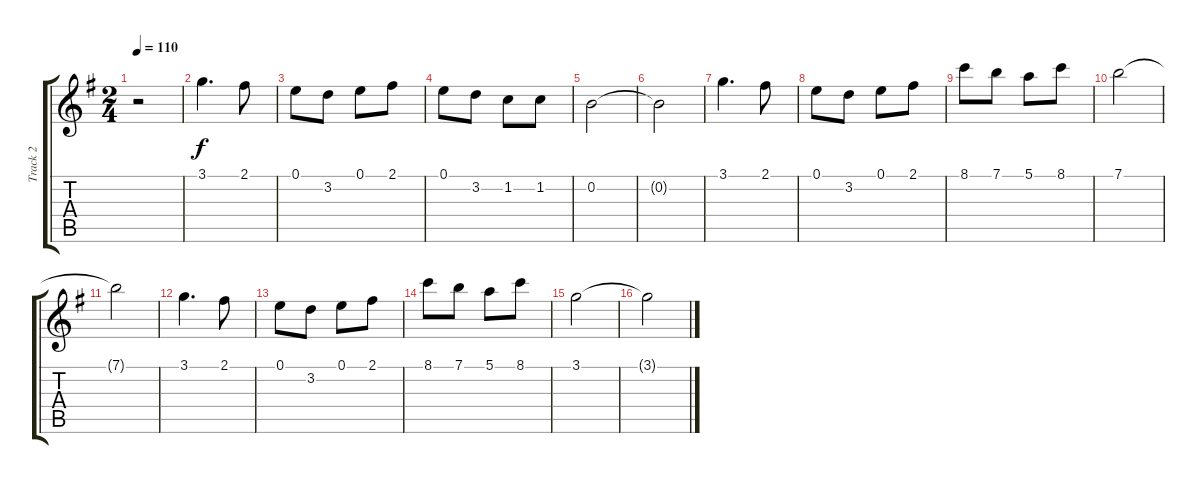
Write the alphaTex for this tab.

\track ("Track 2" "Track 2") {instrument acousticguitarnylon}
\staff {score tabs}
\tuning (E4 B3 G3 D3 A2 E2) {hide}
\ts (2 4)
\tempo 110
\clef g2
\ks g
r.2{dy f} |
3.1.4{d} 2.1.8 |
0.1.8 3.2.8 0.1.8 2.1.8 |
0.1.8 3.2.8 1.2.8 1.2.8 |
0.2.2 |
0.2{t}.2 |
3.1.4{d} 2.1.8 |
0.1.8 3.2.8 0.1.8 2.1.8 |
8.1.8 7.1.8 5.1.8 8.1.8 |
7.1.2 |
7.1{t}.2 |
3.1.4{d} 2.1.8 |
0.1.8 3.2.8 0.1.8 2.1.8 |
8.1.8 7.1.8 5.1.8 8.1.8 |
3.1.2 |
3.1{t}.2
